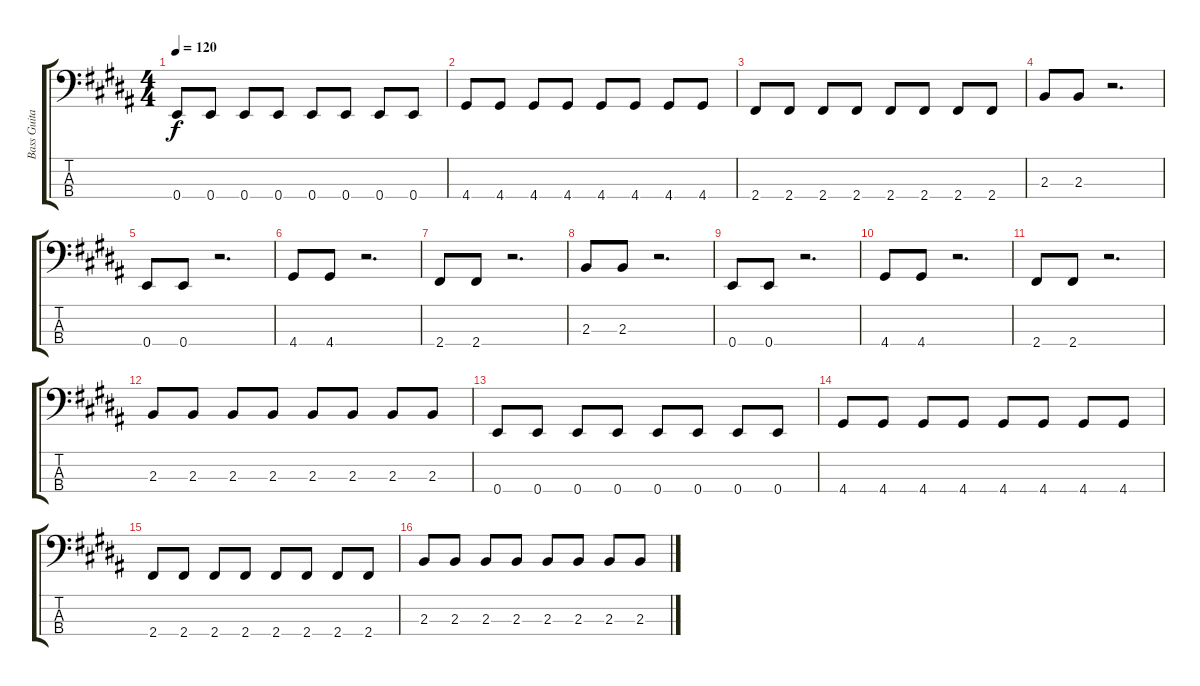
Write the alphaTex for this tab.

\track ("Bass Guitar" "Bass Guita") {instrument electricbassfinger}
\staff {score tabs}
\tuning (G2 D2 A1 E1) {hide}
\ts (4 4)
\tempo 120
\clef f4
\ks b
0.4.8{dy f} 0.4.8 0.4.8 0.4.8 0.4.8 0.4.8 0.4.8 0.4.8 |
4.4.8 4.4.8 4.4.8 4.4.8 4.4.8 4.4.8 4.4.8 4.4.8 |
2.4.8 2.4.8 2.4.8 2.4.8 2.4.8 2.4.8 2.4.8 2.4.8 |
2.3.8 2.3.8 r.2{d} |
0.4.8 0.4.8 r.2{d} |
4.4.8 4.4.8 r.2{d} |
2.4.8 2.4.8 r.2{d} |
2.3.8 2.3.8 r.2{d} |
0.4.8 0.4.8 r.2{d} |
4.4.8 4.4.8 r.2{d} |
2.4.8 2.4.8 r.2{d} |
2.3.8 2.3.8 2.3.8 2.3.8 2.3.8 2.3.8 2.3.8 2.3.8 |
0.4.8 0.4.8 0.4.8 0.4.8 0.4.8 0.4.8 0.4.8 0.4.8 |
4.4.8 4.4.8 4.4.8 4.4.8 4.4.8 4.4.8 4.4.8 4.4.8 |
2.4.8 2.4.8 2.4.8 2.4.8 2.4.8 2.4.8 2.4.8 2.4.8 |
2.3.8 2.3.8 2.3.8 2.3.8 2.3.8 2.3.8 2.3.8 2.3.8
